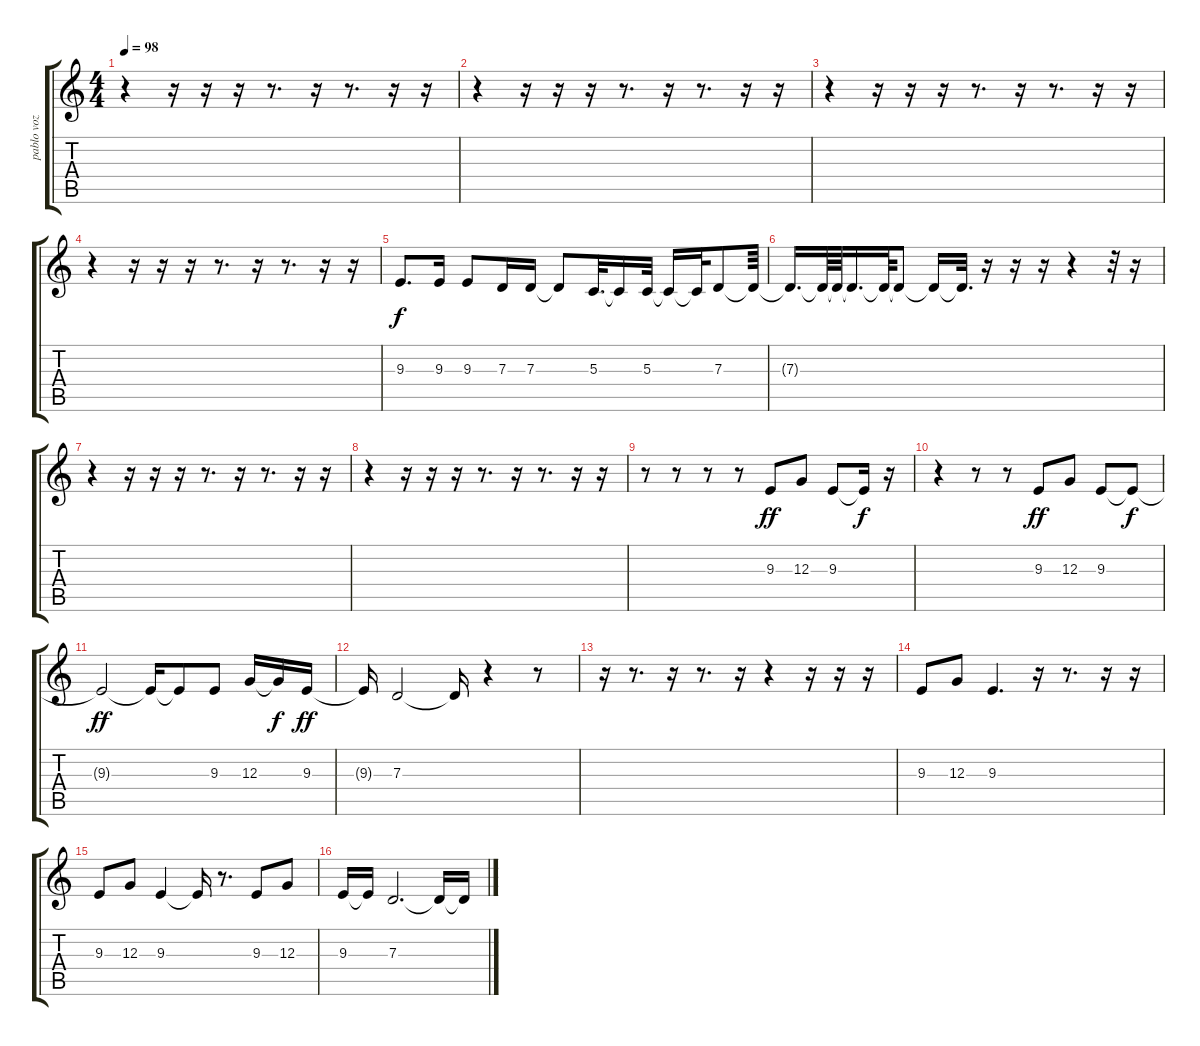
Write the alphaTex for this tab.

\track ("pablo voz" "pablo voz") {instrument oboe}
\staff {score tabs}
\tuning (E4 B3 G3 D3 A2 E2) {hide}
\ts (4 4)
\tempo 98
\clef g2
\ks c
r.4{dy ff} r.16 r.16 r.16 r.8{d} r.16 r.8{d} r.16 r.16 |
r.4 r.16 r.16 r.16 r.8{d} r.16 r.8{d} r.16 r.16 |
r.4 r.16 r.16 r.16 r.8{d} r.16 r.8{d} r.16 r.16 |
r.4 r.16 r.16 r.16 r.8{d} r.16 r.8{d} r.16 r.16 |
9.3.8{d dy f} 9.3.16 9.3.8 7.3.16 7.3.16 7.3{t}.8 5.3.32{d} 5.3{t}.16 5.3.32 5.3{t}.16 5.3{t}.32 7.3.8 7.3{t}.64 |
7.3{t}.16{d} 7.3{t}.64 7.3{t}.64 7.3{t}.16{d} 7.3{t}.64 7.3{t}.8 7.3{t}.16 7.3{t}.32{d} r.16 r.16 r.16 r.4 r.32 r.16 |
r.4 r.16 r.16 r.16 r.8{d} r.16 r.8{d} r.16 r.16 |
r.4 r.16 r.16 r.16 r.8{d} r.16 r.8{d} r.16 r.16 |
r.8 r.8 r.8 r.8 9.3.8{dy ff} 12.3.8 9.3.8 9.3{t}.16{dy f} r.16 |
r.4 r.8 r.8 9.3.8{dy ff} 12.3.8 9.3.8 9.3{t}.8{dy f} |
9.3{t}.2{dy ff} 9.3{t}.16 9.3{t}.8 9.3.8 12.3.16 12.3{t}.16{dy f} 9.3.16{dy ff} |
9.3{t}.16 7.3.2 7.3{t}.16 r.4 r.8 |
r.16 r.8{d} r.16 r.8{d} r.16 r.4 r.16 r.16 r.16 |
9.3.8 12.3.8 9.3.4{d} r.16 r.8{d} r.16 r.16 |
9.3.8 12.3.8 9.3.4 9.3{t}.16 r.8{d} 9.3.8 12.3.8 |
9.3.16 9.3{t}.16 7.3.2{d} 7.3{t}.16 7.3{t}.16
